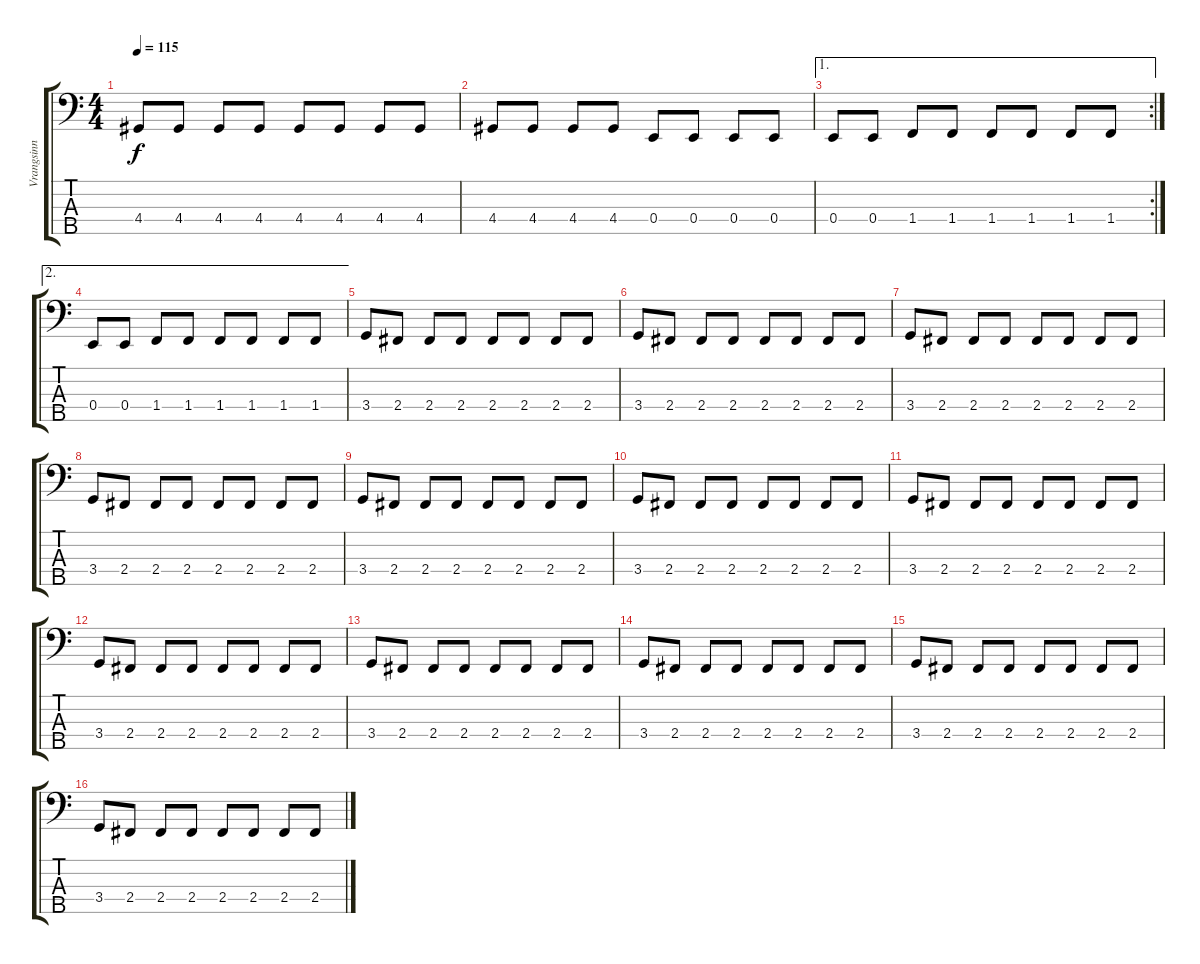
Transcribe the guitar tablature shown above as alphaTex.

\track ("Vrangsinn" "Vrangsinn") {instrument electricbasspick}
\staff {score tabs}
\tuning (G2 D2 A1 E1 B0) {hide}
\ts (4 4)
\tempo 115
\clef f4
\ks c
4.4.8{dy f} 4.4.8 4.4.8 4.4.8 4.4.8 4.4.8 4.4.8 4.4.8 |
4.4.8 4.4.8 4.4.8 4.4.8 0.4.8 0.4.8 0.4.8 0.4.8 |
\ae 1
\rc 2
0.4.8 0.4.8 1.4.8 1.4.8 1.4.8 1.4.8 1.4.8 1.4.8 |
\ae 2
0.4.8 0.4.8 1.4.8 1.4.8 1.4.8 1.4.8 1.4.8 1.4.8 |
3.4.8 2.4.8 2.4.8 2.4.8 2.4.8 2.4.8 2.4.8 2.4.8 |
3.4.8 2.4.8 2.4.8 2.4.8 2.4.8 2.4.8 2.4.8 2.4.8 |
3.4.8 2.4.8 2.4.8 2.4.8 2.4.8 2.4.8 2.4.8 2.4.8 |
3.4.8 2.4.8 2.4.8 2.4.8 2.4.8 2.4.8 2.4.8 2.4.8 |
3.4.8 2.4.8 2.4.8 2.4.8 2.4.8 2.4.8 2.4.8 2.4.8 |
3.4.8 2.4.8 2.4.8 2.4.8 2.4.8 2.4.8 2.4.8 2.4.8 |
3.4.8 2.4.8 2.4.8 2.4.8 2.4.8 2.4.8 2.4.8 2.4.8 |
3.4.8 2.4.8 2.4.8 2.4.8 2.4.8 2.4.8 2.4.8 2.4.8 |
3.4.8 2.4.8 2.4.8 2.4.8 2.4.8 2.4.8 2.4.8 2.4.8 |
3.4.8 2.4.8 2.4.8 2.4.8 2.4.8 2.4.8 2.4.8 2.4.8 |
3.4.8 2.4.8 2.4.8 2.4.8 2.4.8 2.4.8 2.4.8 2.4.8 |
3.4.8 2.4.8 2.4.8 2.4.8 2.4.8 2.4.8 2.4.8 2.4.8
